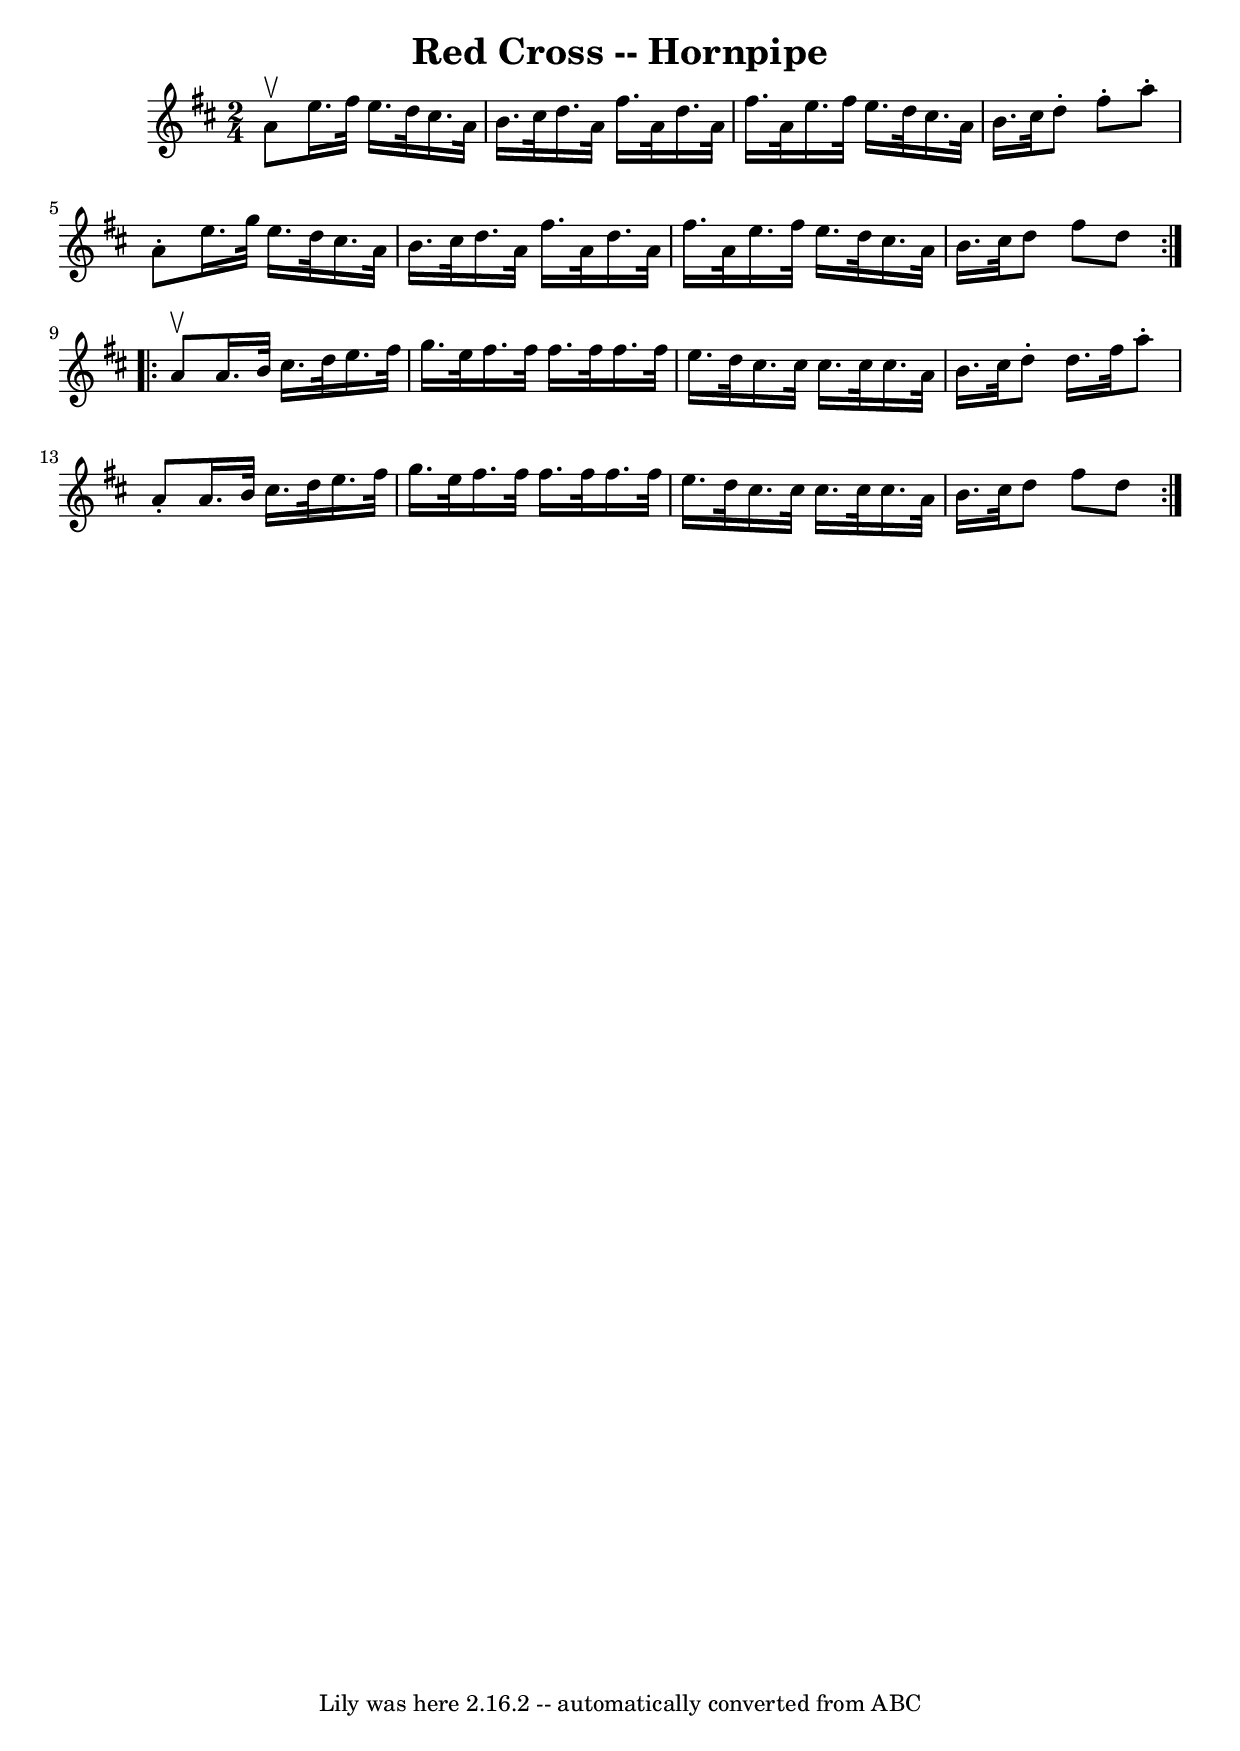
\version "2.7.40"
\include "Mammoth.ily"
\header {
	%% book = "Cole's 1000 Fiddle Tunes"
	crossRefNumber = "1"
	footnotes = ""
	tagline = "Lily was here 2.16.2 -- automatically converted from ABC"
	title = "Red Cross -- Hornpipe"
}
voicedefault =  {
\set Score.defaultBarType = "empty"

\repeat volta 2 {
\time 2/4 \key d \major a'8^\upbow |
 e''16. fis''32 e''16.    
d''32 cis''16. a'32 b'16. cis''32  |
 d''16. a'32    
fis''16. a'32 d''16. a'32 fis''16. a'32  |
 e''16.    
fis''32 e''16. d''32 cis''16. a'32 b'16. cis''32  |
   
d''8 -. fis''8 -. a''8 -. a'8 -. |
 e''16. g''32 e''16.   
 d''32 cis''16. a'32 b'16. cis''32  |
 d''16. a'32    
fis''16. a'32 d''16. a'32 fis''16. a'32  |
 e''16.    
fis''32 e''16. d''32 cis''16. a'32 b'16. cis''32  |
   
d''8 fis''8 d''8  }     \repeat volta 2 { a'8^\upbow |
 a'16.  
 b'32 cis''16. d''32 e''16. fis''32 g''16. e''32  |
   
fis''16. fis''32 fis''16. fis''32 fis''16. fis''32 e''16.    
d''32  |
 cis''16. cis''32 cis''16. cis''32 cis''16.    
a'32 b'16. cis''32  |
 d''8 -. d''16. fis''32 a''8 -.   
a'8 -. |
 a'16. b'32 cis''16. d''32 e''16. fis''32    
g''16. e''32  |
 fis''16. fis''32 fis''16. fis''32    
fis''16. fis''32 e''16. d''32  |
 cis''16. cis''32    
cis''16. cis''32 cis''16. a'32 b'16. cis''32  |
 d''8    
fis''8 d''8  }   
}

\score{
    <<

	\context Staff="default"
	{
	    \voicedefault 
	}

    >>
	\layout {
	}
	\midi {}
}
